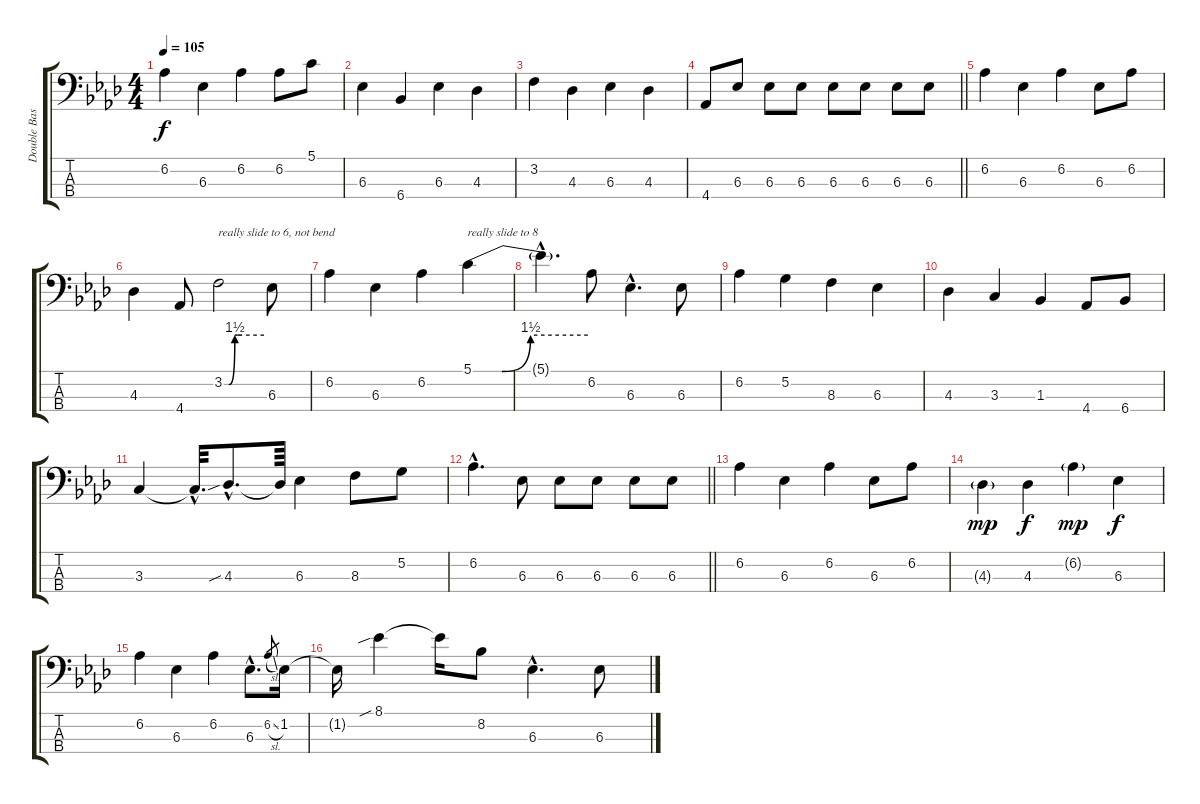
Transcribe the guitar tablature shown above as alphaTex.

\track ("Double Bass" "Double Bas") {instrument electricbassfinger}
\staff {score tabs}
\tuning (G2 D2 A1 E1) {hide}
\ts (4 4)
\tempo 105
\clef f4
\ks ab
6.2.4{dy f} 6.3.4 6.2.4 6.2.8 5.1.8 |
6.3.4 6.4.4 6.3.4 4.3.4 |
3.2.4 4.3.4 6.3.4 4.3.4 |
\barLineRight lightlight
4.4.8 6.3.8 6.3.8 6.3.8 6.3.8 6.3.8 6.3.8 6.3.8 |
6.2.4 6.3.4 6.2.4 6.3.8 6.2.8 |
4.3.4 4.4.8 3.2{be (custom 0 0 7 0 16 6 20 6 27 6 60 6)}.2{txt "really slide to 6, not bend "} 6.3.8 |
6.2.4 6.3.4 6.2.4 5.1{be (custom 0 0 15 0 30 6 60 6)}.4{txt "really slide to 8"} |
5.1{hac t}.4{d} 6.2.8 6.3{hac}.4{d} 6.3.8 |
6.2.4 5.2.4 8.3.4 6.3.4 |
4.3.4 3.3.4 1.3.4 4.4.8 6.4.8 |
3.3.4 3.3{hac t}.32{d} 4.3{sib hac}.8{d} 4.3{t}.64 6.3.4 8.3.8 5.2.8 |
\barLineRight lightlight
6.2{hac}.4{d} 6.3.8 6.3.8 6.3.8 6.3.8 6.3.8 |
6.2.4 6.3.4 6.2.4 6.3.8 6.2.8 |
4.3{g}.4{dy mp} 4.3.4{dy f} 6.2{g}.4{dy mp} 6.3.4{dy f} |
6.2.4 6.3.4 6.2.4 6.3{hac}.8{d} 6.2{sl}.8{gr} 1.2.16 |
1.2{t}.16 8.1{sib}.4 8.1{t}.16 8.2.8 6.3{hac}.4{d} 6.3.8
